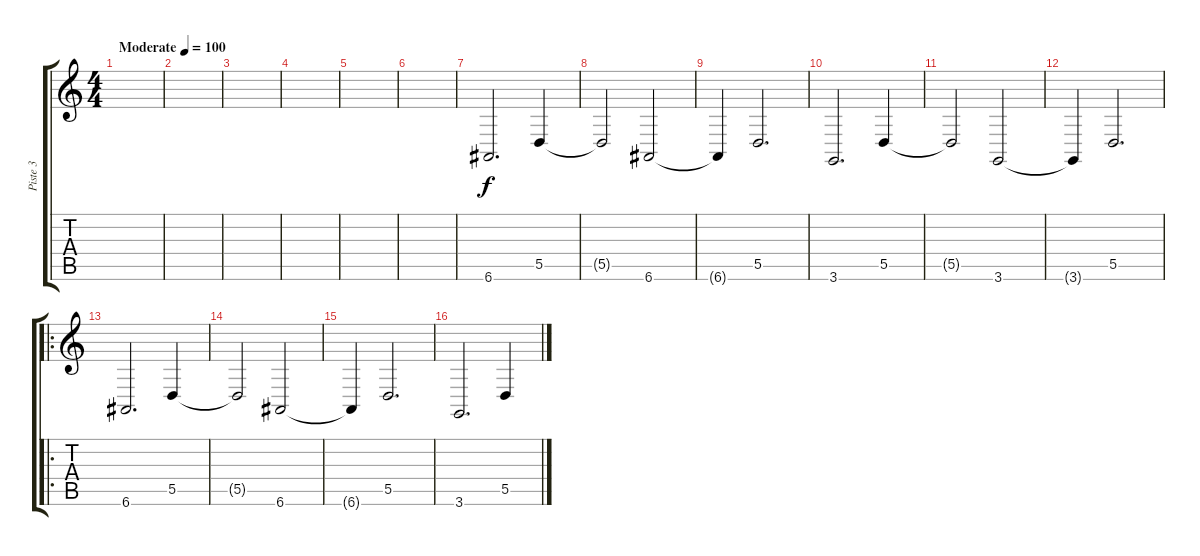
\track ("Piste 3" "Piste 3") {instrument viola}
\staff {score tabs}
\tuning (E4 B3 G3 D3 A2 E2) {hide}
\ts (4 4)
\tempo (100 "Moderate")
\clef g2
\ks c
|
|
|
|
|
|
6.6.2{d} 5.5.4 |
5.5{t}.2 6.6.2 |
6.6{t}.4 5.5.2{d} |
3.6.2{d} 5.5.4 |
5.5{t}.2 3.6.2 |
3.6{t}.4 5.5.2{d} |
\ro
6.6.2{d} 5.5.4 |
5.5{t}.2 6.6.2 |
6.6{t}.4 5.5.2{d} |
3.6.2{d} 5.5.4
